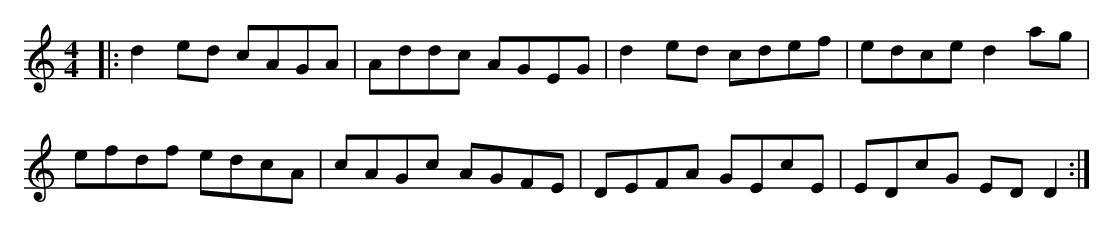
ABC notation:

X:1
M:4/4
K:C
|:d2 ed cAGA|Addc AGEG|d2 ed cdef|edce d2 ag|
efdf edcA|cAGc AGFE|DEFA GEcE|EDcG ED D2:|
